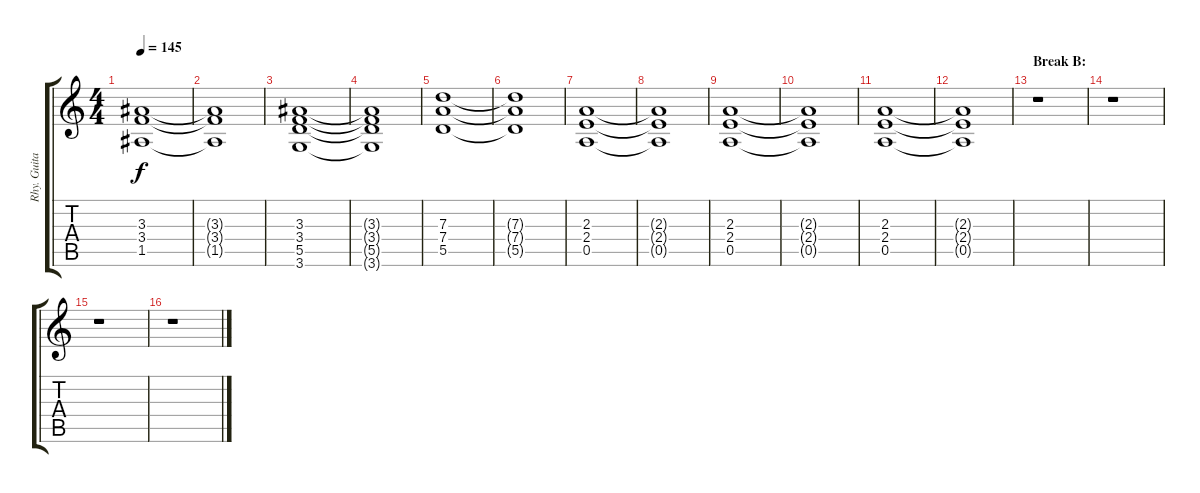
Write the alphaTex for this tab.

\track ("Rhy. Guitar 2" "Rhy. Guita") {instrument distortionguitar}
\staff {score tabs}
\tuning (E4 B3 G3 D3 A2 E2) {hide}
\ts (4 4)
\tempo 145
\clef g2
\ks c
(3.3 3.4 1.5).1{dy f} |
(3.3{t} 3.4{t} 1.5{t}).1 |
(3.3 3.4 5.5 3.6).1 |
(3.3{t} 3.4{t} 5.5{t} 3.6{t}).1 |
(7.3 7.4 5.5).1 |
(7.3{t} 7.4{t} 5.5{t}).1 |
(2.3 2.4 0.5).1 |
(2.3{t} 2.4{t} 0.5{t}).1 |
(2.3 2.4 0.5).1 |
(2.3{t} 2.4{t} 0.5{t}).1 |
(2.3 2.4 0.5).1 |
(2.3{t} 2.4{t} 0.5{t}).1 |
\section ("" "Break B:")
r.1 |
r.1 |
r.1 |
r.1
